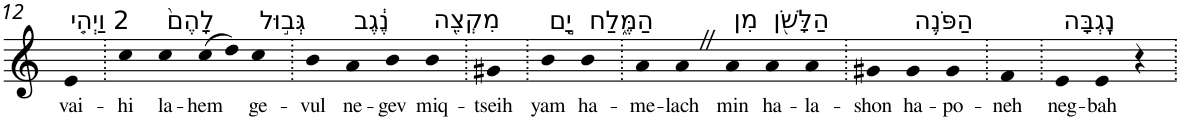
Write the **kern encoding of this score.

**kern	**text
*part1	*part1
*staff1	*staff1
*I"Piano	*
*I'Pno	*
!!LO:PB:g=z
*clefG2	*
*k[]	*
=12	=12
!LO:TX:a:t=2 וַיְהִ֤י	!
!	!LO:LY:b
4e	vai-
=13.	=13.
!	!LO:LY:b
4cc	-hi
!LO:TX:a:t=לָהֶם֙	!
!	!LO:LY:b
4cc	la-
!	!LO:LY:b
(>8cc	-hem
8dd)	.
!LO:TX:a:t=גְּב֣וּל	!
!	!LO:LY:b
4cc	ge-
=14.	=14.
!	!LO:LY:b
4b	-vul
!LO:TX:a:t=נֶ֔גֶב	!
!	!LO:LY:b
4a	ne-
!	!LO:LY:b
4b	-gev
!LO:TX:a:t=מִקְצֵ֖ה	!
!	!LO:LY:b
4b	miq-
=15.	=15.
!	!LO:LY:b
4g#X	-tseih
=16.	=16.
!LO:TX:a:t=יָ֣ם	!
!	!LO:LY:b
4b	yam
!LO:TX:a:t=הַמֶּ֑לַח	!
!	!LO:LY:b
4b	ha-
=17.	=17.
!	!LO:LY:b
4a	-me-
!	!LO:LY:b
4aZ	-lach
!LO:TX:a:t=מִן	!
!	!LO:LY:b
4a	min
!LO:TX:a:t=הַלָּשֹׁ֖ן	!
!	!LO:LY:b
4a	ha-
!	!LO:LY:b
4a	-la-
=18.	=18.
!	!LO:LY:b
4g#X	-shon
!LO:TX:a:t=הַפֹּנֶ֥ה	!
!	!LO:LY:b
4g#	ha-
!	!LO:LY:b
4g#	-po-
=19.	=19.
!	!LO:LY:b
4f	-neh
=20.	=20.
!LO:TX:a:t=נֶֽגְבָּה	!
!	!LO:LY:b
4e	neg-
!	!LO:LY:b
4e	-bah
4r	.
=.	=.
*-	*-
